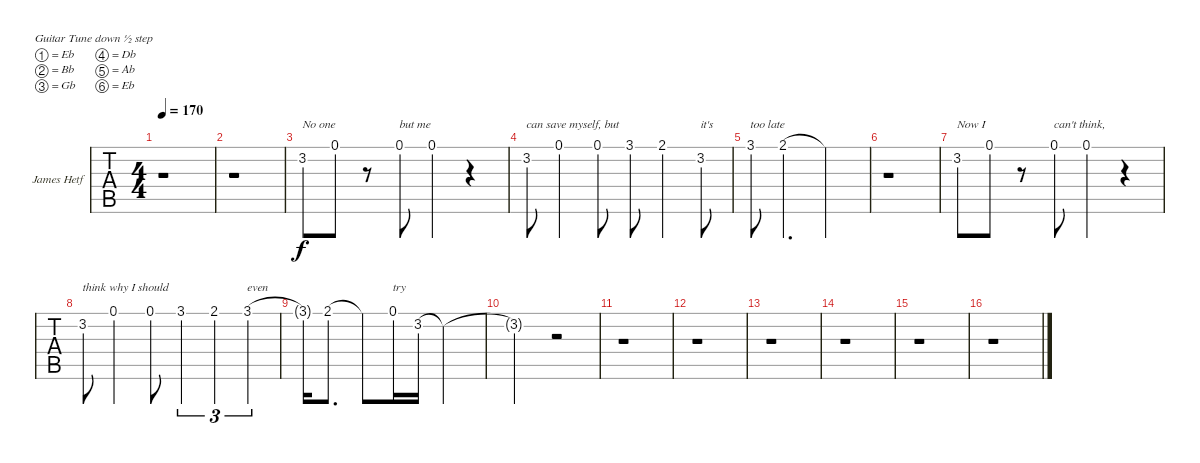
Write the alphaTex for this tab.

\bracketExtendMode groupsimilarinstruments
\firstSystemTrackNameOrientation horizontal
\otherSystemsTrackNameOrientation horizontal
\track ("James Hetfield Voice" "James Hetf") {instrument acousticguitarsteel}
\staff {tabs}
\tuning (Eb4 Bb3 Gb3 Db3 Ab2 Eb2)
\ts (4 4)
\tempo 170
\clef g2
\ks eminor
r.1{dy f} |
r.1 |
3.2.8{txt "No one"} 0.1.8 r.8 0.1.8{txt "but me"} 0.1.4 r.4 |
3.2.8{txt "can save myself, but"} 0.1.4 0.1.8 3.1.8 2.1.4 3.2.8{txt "it's"} |
3.1.8{txt "too late"} 2.1.4{d} 2.1{t}.2 |
r.1 |
3.2.8{txt "Now I"} 0.1.8 r.8 0.1.8{txt "can't think, "} 0.1.4 r.4 |
3.2.8{txt "think why I should"} 0.1.4 0.1.8 3.1.4{tu (3 2)} 2.1.4{tu (3 2)} 3.1.4{tu (3 2) txt "even"} |
3.1{t}.16 2.1.8{d} 2.1{t}.8 0.1.16{txt "try"} 3.2.16 3.2{t}.2 |
3.2{t}.2 r.2 |
r.1 |
r.1 |
r.1 |
r.1 |
r.1 |
r.1
